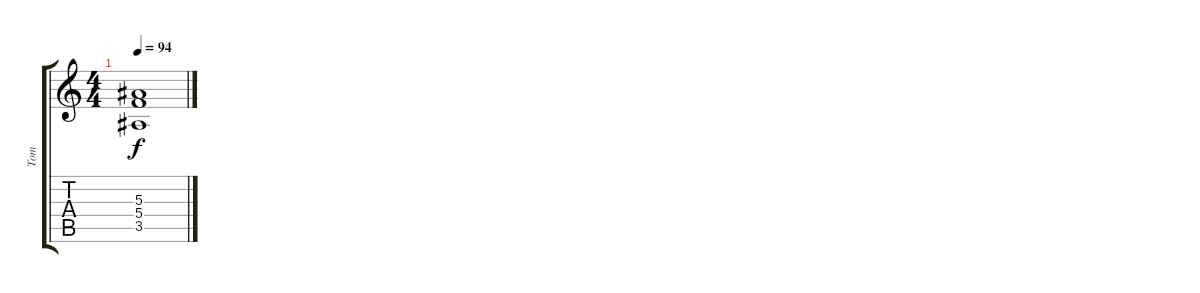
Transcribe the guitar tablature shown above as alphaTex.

\track ("Tom" "Tom") {instrument distortionguitar}
\staff {score tabs}
\tuning (D4 A3 F3 C3 G2 C2) {hide}
\ts (4 4)
\tempo 94
\clef g2
\ks c
(5.3 5.4 3.5).1{dy f}
